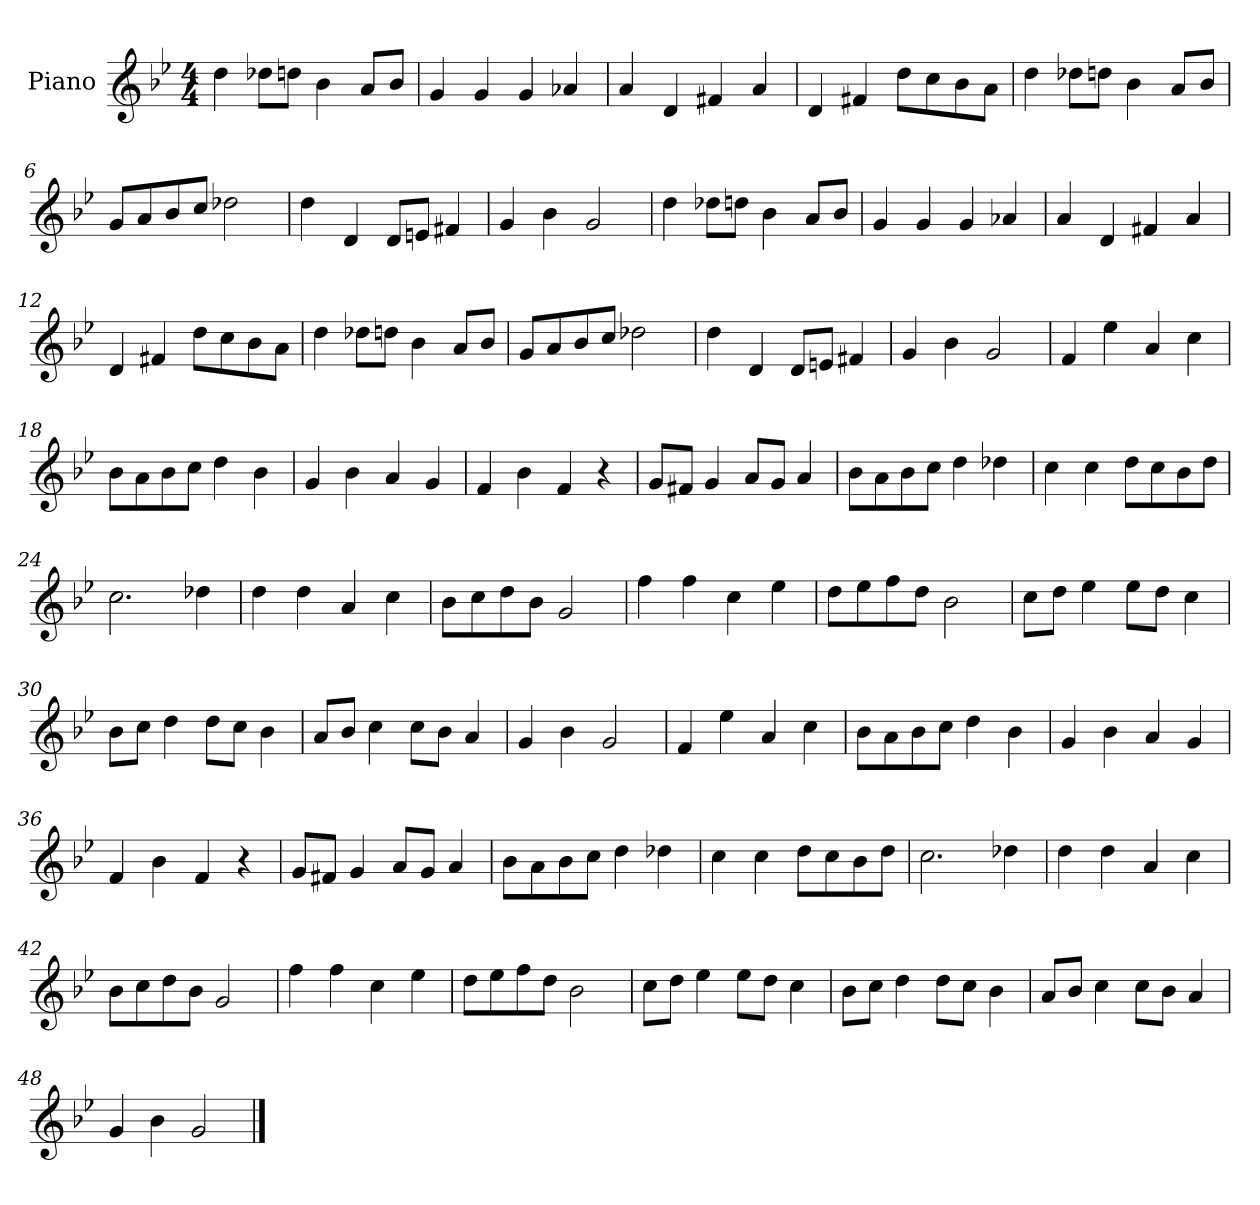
**kern
*part1
*staff1
*I"Piano
*I'Pno
*clefG2
*k[b-e-]
*M4/4
=1
4dd\
8dd-X\L
8ddn\J
4b-\
8a/L
8b-/J
=2
4g/
4g/
4g/
4a-X/
=3
4a/
4d/
4f#X/
4a/
=4
4d/
4f#X/
8dd\L
8cc\
8b-\
8a\J
=5
4dd\
8dd-X\L
8ddn\J
4b-\
8a/L
8b-/J
=6
8g/L
8a/
8b-/
8cc/J
2dd-X\
=7
4dd\
4d/
8d/L
8en/J
4f#X/
=8
4g/
4b-\
2g/
=9
4dd\
8dd-X\L
8ddn\J
4b-\
8a/L
8b-/J
=10
4g/
4g/
4g/
4a-X/
=11
4a/
4d/
4f#X/
4a/
=12
4d/
4f#X/
8dd\L
8cc\
8b-\
8a\J
=13
4dd\
8dd-X\L
8ddn\J
4b-\
8a/L
8b-/J
=14
8g/L
8a/
8b-/
8cc/J
2dd-X\
=15
4dd\
4d/
8d/L
8en/J
4f#X/
=16
4g/
4b-\
2g/
=17
4f/
4ee-\
4a/
4cc\
=18
8b-\L
8a\
8b-\
8cc\J
4dd\
4b-\
=19
4g/
4b-\
4a/
4g/
=20
4f/
4b-\
4f/
4r
=21
8g/L
8f#X/J
4g/
8a/L
8g/J
4a/
=22
8b-\L
8a\
8b-\
8cc\J
4dd\
4dd-X\
=23
4cc\
4cc\
8dd\L
8cc\
8b-\
8dd\J
=24
2.cc\
4dd-X\
=25
4dd\
4dd\
4a/
4cc\
=26
8b-\L
8cc\
8dd\
8b-\J
2g/
=27
4ff\
4ff\
4cc\
4ee-\
=28
8dd\L
8ee-\
8ff\
8dd\J
2b-\
=29
8cc\L
8dd\J
4ee-\
8ee-\L
8dd\J
4cc\
=30
8b-\L
8cc\J
4dd\
8dd\L
8cc\J
4b-\
=31
8a/L
8b-/J
4cc\
8cc\L
8b-\J
4a/
=32
4g/
4b-\
2g/
=33
4f/
4ee-\
4a/
4cc\
=34
8b-\L
8a\
8b-\
8cc\J
4dd\
4b-\
=35
4g/
4b-\
4a/
4g/
=36
4f/
4b-\
4f/
4r
=37
8g/L
8f#X/J
4g/
8a/L
8g/J
4a/
=38
8b-\L
8a\
8b-\
8cc\J
4dd\
4dd-X\
=39
4cc\
4cc\
8dd\L
8cc\
8b-\
8dd\J
=40
2.cc\
4dd-X\
=41
4dd\
4dd\
4a/
4cc\
=42
8b-\L
8cc\
8dd\
8b-\J
2g/
=43
4ff\
4ff\
4cc\
4ee-\
=44
8dd\L
8ee-\
8ff\
8dd\J
2b-\
=45
8cc\L
8dd\J
4ee-\
8ee-\L
8dd\J
4cc\
=46
8b-\L
8cc\J
4dd\
8dd\L
8cc\J
4b-\
=47
8a/L
8b-/J
4cc\
8cc\L
8b-\J
4a/
=48
4g/
4b-\
2g/
==
*-
